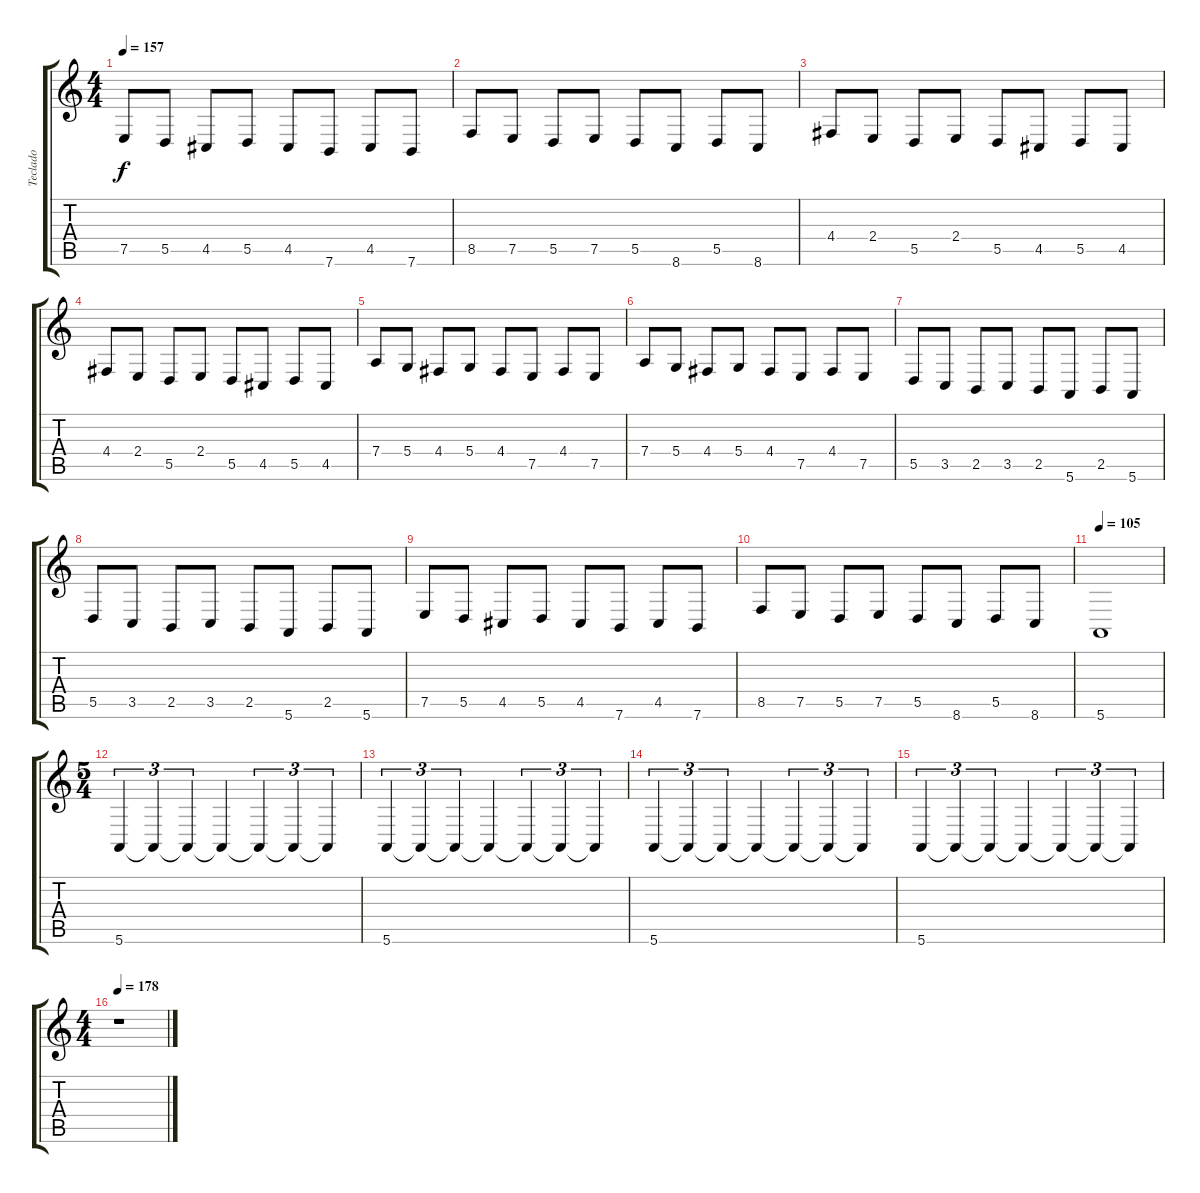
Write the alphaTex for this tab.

\track ("Teclado" "Teclado") {instrument acousticgrandpiano}
\staff {score tabs}
\tuning (E4 B3 G3 D3 A2 E2) {hide}
\ts (4 4)
\tempo 157
\clef g2
\ks c
7.5.8{dy f} 5.5.8 4.5.8 5.5.8 4.5.8 7.6.8 4.5.8 7.6.8 |
8.5.8 7.5.8 5.5.8 7.5.8 5.5.8 8.6.8 5.5.8 8.6.8 |
4.4.8 2.4.8 5.5.8 2.4.8 5.5.8 4.5.8 5.5.8 4.5.8 |
4.4.8 2.4.8 5.5.8 2.4.8 5.5.8 4.5.8 5.5.8 4.5.8 |
7.4.8 5.4.8 4.4.8 5.4.8 4.4.8 7.5.8 4.4.8 7.5.8 |
7.4.8 5.4.8 4.4.8 5.4.8 4.4.8 7.5.8 4.4.8 7.5.8 |
5.5.8 3.5.8 2.5.8 3.5.8 2.5.8 5.6.8 2.5.8 5.6.8 |
5.5.8 3.5.8 2.5.8 3.5.8 2.5.8 5.6.8 2.5.8 5.6.8 |
7.5.8 5.5.8 4.5.8 5.5.8 4.5.8 7.6.8 4.5.8 7.6.8 |
8.5.8 7.5.8 5.5.8 7.5.8 5.5.8 8.6.8 5.5.8 8.6.8 |
\tempo 105
5.6.1 |
\ts (5 4)
5.6.4{tu (3 2)} 5.6{t}.4{tu (3 2)} 5.6{t}.4{tu (3 2)} 5.6{t}.4 5.6{t}.4{tu (3 2)} 5.6{t}.4{tu (3 2)} 5.6{t}.4{tu (3 2)} |
5.6.4{tu (3 2)} 5.6{t}.4{tu (3 2)} 5.6{t}.4{tu (3 2)} 5.6{t}.4 5.6{t}.4{tu (3 2)} 5.6{t}.4{tu (3 2)} 5.6{t}.4{tu (3 2)} |
5.6.4{tu (3 2)} 5.6{t}.4{tu (3 2)} 5.6{t}.4{tu (3 2)} 5.6{t}.4 5.6{t}.4{tu (3 2)} 5.6{t}.4{tu (3 2)} 5.6{t}.4{tu (3 2)} |
5.6.4{tu (3 2)} 5.6{t}.4{tu (3 2)} 5.6{t}.4{tu (3 2)} 5.6{t}.4 5.6{t}.4{tu (3 2)} 5.6{t}.4{tu (3 2)} 5.6{t}.4{tu (3 2)} |
\ts (4 4)
\tempo 178
r.1
